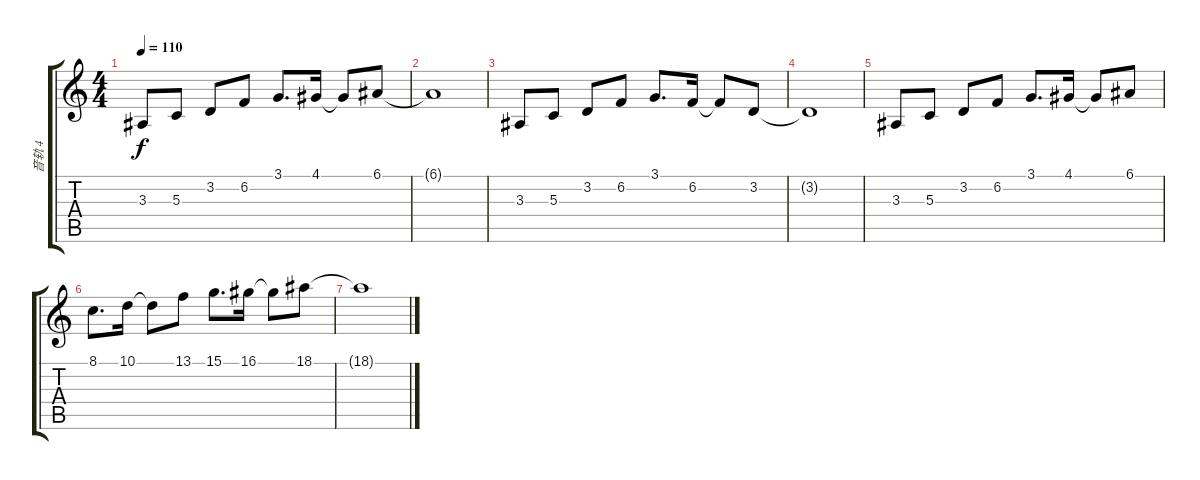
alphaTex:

\track ("音轨 4" "音轨 4") {instrument electricgrandpiano}
\staff {score tabs}
\tuning (E4 B3 G3 D3 A2 E2) {hide}
\ts (4 4)
\tempo 110
\clef g2
\ks c
3.3.8{dy f} 5.3.8 3.2.8 6.2.8 3.1.8{d} 4.1.16 4.1{t}.8 6.1.8 |
6.1{t}.1 |
3.3.8 5.3.8 3.2.8 6.2.8 3.1.8{d} 6.2.16 6.2{t}.8 3.2.8 |
3.2{t}.1 |
3.3.8 5.3.8 3.2.8 6.2.8 3.1.8{d} 4.1.16 4.1{t}.8 6.1.8 |
8.1.8{d} 10.1.16 10.1{t}.8 13.1.8 15.1.8{d} 16.1.16 16.1{t}.8 18.1.8 |
18.1{t}.1
